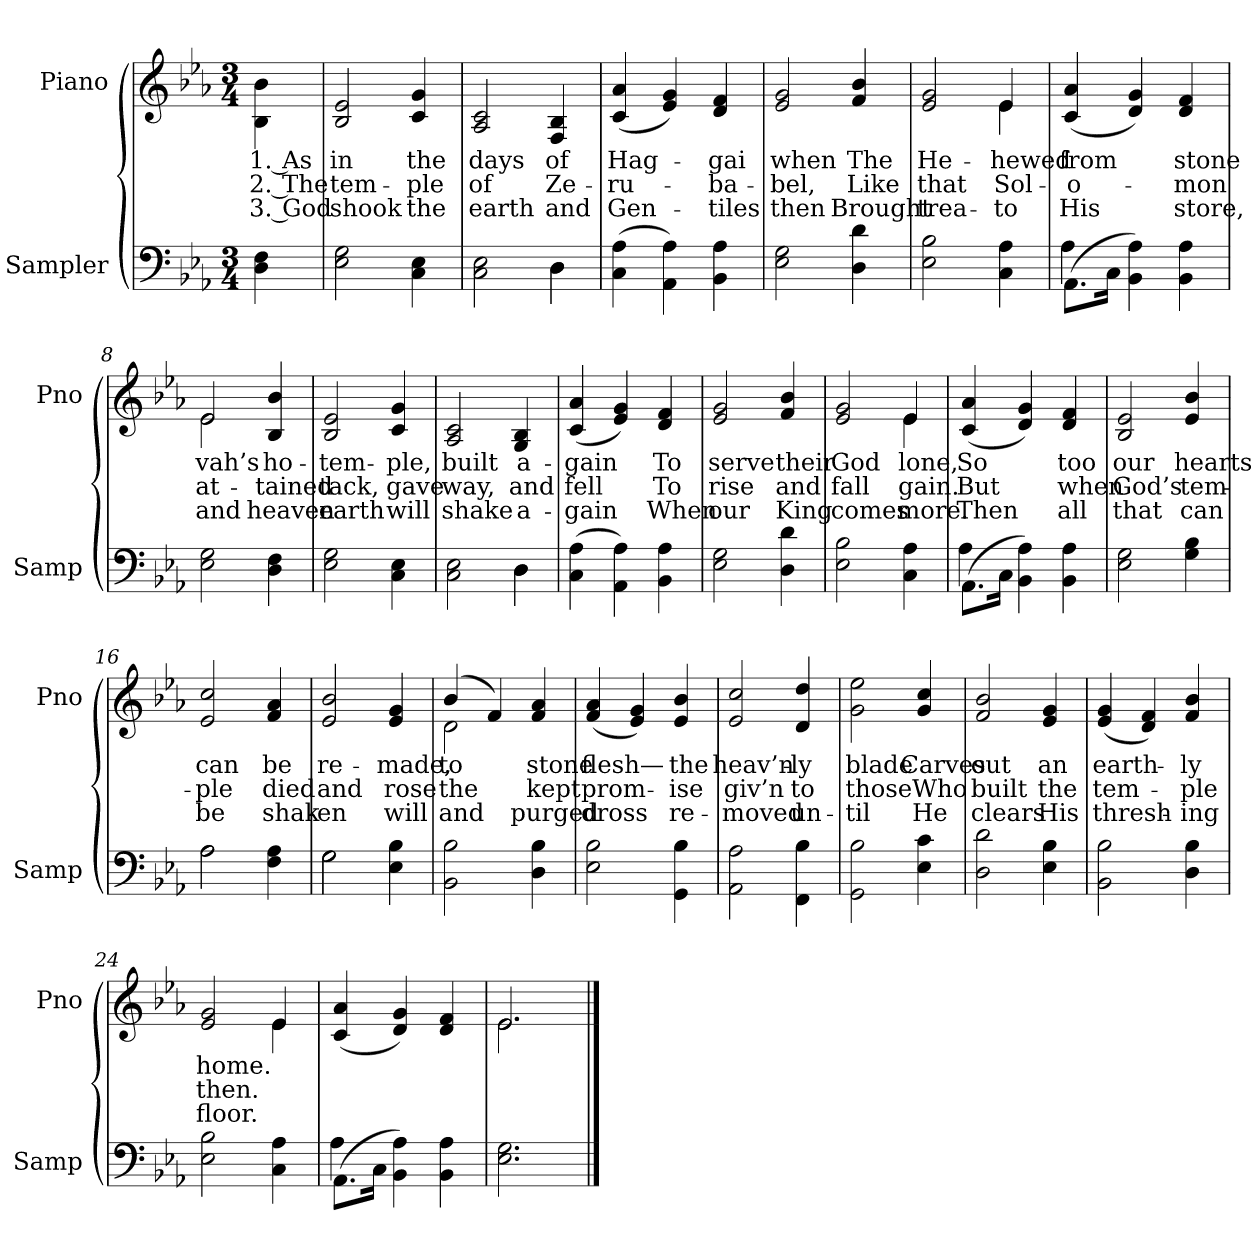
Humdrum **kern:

**kern	**kern	**text	**text	**text
*part2	*part1	*part1	*part1	*part1
*staff2	*staff1	*staff1	*staff1	*staff1
*I"Sampler	*I"Piano	*	*	*
*I'Samp	*I'Pno	*	*	*
*clefF4	*clefG2	*	*	*
*k[b-e-a-]	*k[b-e-a-]	*	*	*
*E-:	*E-:	*	*	*
*M3/4	*M3/4	*	*	*
=1	=1	=1	=1	=1
4D 4F	4B-\ 4b-\	1. As	2. The	3. God
=2	=2	=2	=2	=2
2E- 2G	2B- 2e-	in	tem-	shook
4C 4E-	4c 4g	the	-ple	the
=3	=3	=3	=3	=3
*^	*	*	*	*
2C 2E-	2ryy	2A- 2c	days	of	earth
4D\	4D	4F 4B-	of	Ze-	and
*v	*v	*	*	*	*
=4	=4	=4	=4	=4
(4C 4A-	(4c 4a-	Hag-	-ru-	Gen-
4AA- 4A-)	4e- 4g)	.	.	.
4BB- 4A-	4d 4f	-gai	-ba-	-tiles
=5	=5	=5	=5	=5
2E- 2G	2e- 2g	when	-bel,	then
4D 4d	4f 4b-	The	Like	Brought
=6	=6	=6	=6	=6
*	*^	*	*	*
2E- 2B-	2e- 2g	2ryy	He-	that	trea-
4C 4A-	4e-/	4e-	hewed	Sol-	to
*	*v	*v	*	*	*
=7	=7	=7	=7	=7
*^	*	*	*	*
(8.AA-\L	4A-	(4c 4a-	from	-o-	His
16C\Jk	.	.	.	.	.
4BB- 4A-)	2ryy	4d 4g)	.	.	.
4BB- 4A-	.	4d 4f	stone	-mon	store,
*v	*v	*	*	*	*
=8	=8	=8	=8	=8
*	*^	*	*	*
2E- 2G	2e-/	2e-	-vah’s	at-	and
4D 4F	4B- 4b-	4ryy	-ho-	-tained	heaven
*	*v	*v	*	*	*
=9	=9	=9	=9	=9
2E- 2G	2B- 2e-	tem-	-tack,	earth
4C 4E-	4c 4g	-ple,	gave	will
=10	=10	=10	=10	=10
*^	*	*	*	*
2C 2E-	2ryy	2A- 2c	built	way,	shake
4D\	4D	4G 4B-	a-	and	a-
*v	*v	*	*	*	*
=11	=11	=11	=11	=11
(4C 4A-	(4c 4a-	-gain	fell	-gain
4AA- 4A-)	4e- 4g)	.	.	.
4BB- 4A-	4d 4f	To	To	When
=12	=12	=12	=12	=12
2E- 2G	2e- 2g	serve	rise	our
4D 4d	4f 4b-	their	and	King
=13	=13	=13	=13	=13
*	*^	*	*	*
2E- 2B-	2e- 2g	2ryy	God	fall	comes
4C 4A-	4e-/	4e-	-lone,	-gain.	more.
*	*v	*v	*	*	*
=14	=14	=14	=14	=14
*^	*	*	*	*
(8.AA-\L	4A-	(4c 4a-	So	But	Then
16C\Jk	.	.	.	.	.
4BB- 4A-)	2ryy	4d 4g)	.	.	.
4BB- 4A-	.	4d 4f	too	when	all
*v	*v	*	*	*	*
=15	=15	=15	=15	=15
2E- 2G	2B- 2e-	our	God’s	that
4G 4B-	4e- 4b-	hearts	tem-	can
=16	=16	=16	=16	=16
*^	*	*	*	*
2A-\	2A-	2e- 2cc	can	-ple	be
4F 4A-	4ryy	4f 4a-	be	died	shak-
=17	=17	=17	=17	=17	=17
2G\	2G	2e- 2b-	re-	and	-en
4E- 4B-	4ryy	4e- 4g	-made,	rose	will
*v	*v	*	*	*	*
=18	=18	=18	=18	=18
*	*^	*	*	*
2BB- 2B-	(4b-/	2d	to	the	and
.	4f/)	.	.	.	.
4D 4B-	4f 4a-	4ryy	stone	kept	purged
*	*v	*v	*	*	*
=19	=19	=19	=19	=19
2E- 2B-	(4f 4a-	flesh—	prom-	dross
.	4e- 4g)	.	.	.
4GG 4B-	4e- 4b-	the	-ise	re-
=20	=20	=20	=20	=20
2AA- 2A-	2e- 2cc	heav’n-	giv’n	-moved
4FF 4B-	4d 4dd	-ly	to	un-
=21	=21	=21	=21	=21
2GG 2B-	2g 2ee-	blade	those	-til
4E- 4c	4g 4cc	Carves	Who	He
=22	=22	=22	=22	=22
2D 2d	2f 2b-	out	built	clears
4E- 4B-	4e- 4g	an	the	His
=23	=23	=23	=23	=23
2BB- 2B-	(4e- 4g	earth-	tem-	thresh-
.	4d 4f)	.	.	.
4D 4B-	4f 4b-	-ly	-ple	-ing
=24	=24	=24	=24	=24
*	*^	*	*	*
2E- 2B-	2e- 2g	2ryy	home.	then.	floor.
4C 4A-	4e-/	4e-	.	.	.
*	*v	*v	*	*	*
=25	=25	=25	=25	=25
*^	*	*	*	*
(8.AA-\L	4A-	(4c 4a-	.	.	.
16C\Jk	.	.	.	.	.
4BB- 4A-)	2ryy	4d 4g)	.	.	.
4BB- 4A-	.	4d 4f	.	.	.
*v	*v	*	*	*	*
=26	=26	=26	=26	=26
*	*^	*	*	*
2.E- 2.G	2.e-/	2.e-	.	.	.
*	*v	*v	*	*	*
==	==	==	==	==
*-	*-	*-	*-	*-
